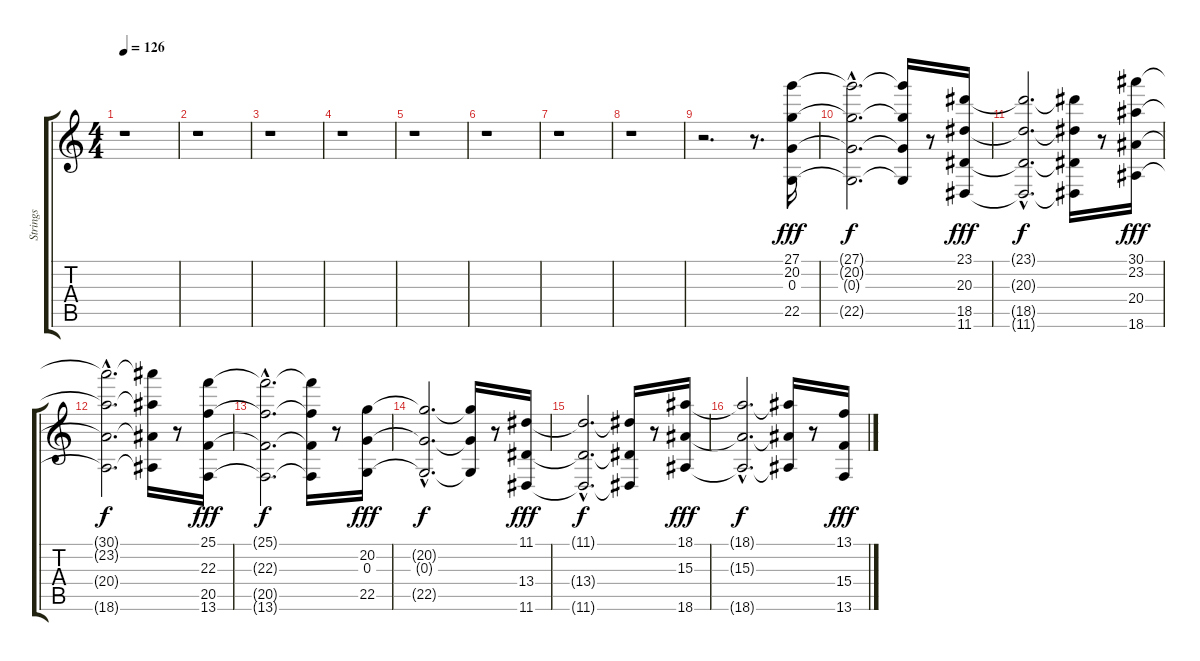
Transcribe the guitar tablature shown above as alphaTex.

\track ("Strings" "Strings") {instrument stringensemble2}
\staff {score tabs}
\tuning (E4 B3 G3 D3 A2 E2) {hide}
\ts (4 4)
\tempo 126
\clef g2
\ks c
r.1{dy f} |
r.1 |
r.1 |
r.1 |
r.1 |
r.1 |
r.1 |
r.1 |
r.2{d} r.8{d} (27.1 20.2 0.3 22.5).16{dy fff} |
(27.1{hac t} 20.2{hac t} 0.3{hac t} 22.5{hac t}).2{d dy f} (27.1{t} 20.2{t} 0.3{t} 22.5{t}).16 r.8 (23.1 20.3 18.5 11.6).16{dy fff} |
(23.1{hac t} 20.3{hac t} 18.5{hac t} 11.6{hac t}).2{d dy f} (23.1{t} 20.3{t} 18.5{t} 11.6{t}).16 r.8 (30.1 23.2 20.4 18.6).16{dy fff} |
(30.1{hac t} 23.2{hac t} 20.4{hac t} 18.6{hac t}).2{d dy f} (30.1{t} 23.2{t} 20.4{t} 18.6{t}).16 r.8 (25.1 22.3 20.5 13.6).16{dy fff} |
(25.1{hac t} 22.3{hac t} 20.5{hac t} 13.6{hac t}).2{d dy f} (25.1{t} 22.3{t} 20.5{t} 13.6{t}).16 r.8 (20.2 0.3 22.5).16{dy fff} |
(20.2{hac t} 0.3{hac t} 22.5{hac t}).2{d dy f} (20.2{t} 0.3{t} 22.5{t}).16 r.8 (11.1 13.4 11.6).16{dy fff} |
(11.1{hac t} 13.4{hac t} 11.6{hac t}).2{d dy f} (11.1{t} 13.4{t} 11.6{t}).16 r.8 (18.1 15.3 18.6).16{dy fff} |
(18.1{hac t} 15.3{hac t} 18.6{hac t}).2{d dy f} (18.1{t} 15.3{t} 18.6{t}).16 r.8 (13.1 15.4 13.6).16{dy fff}
